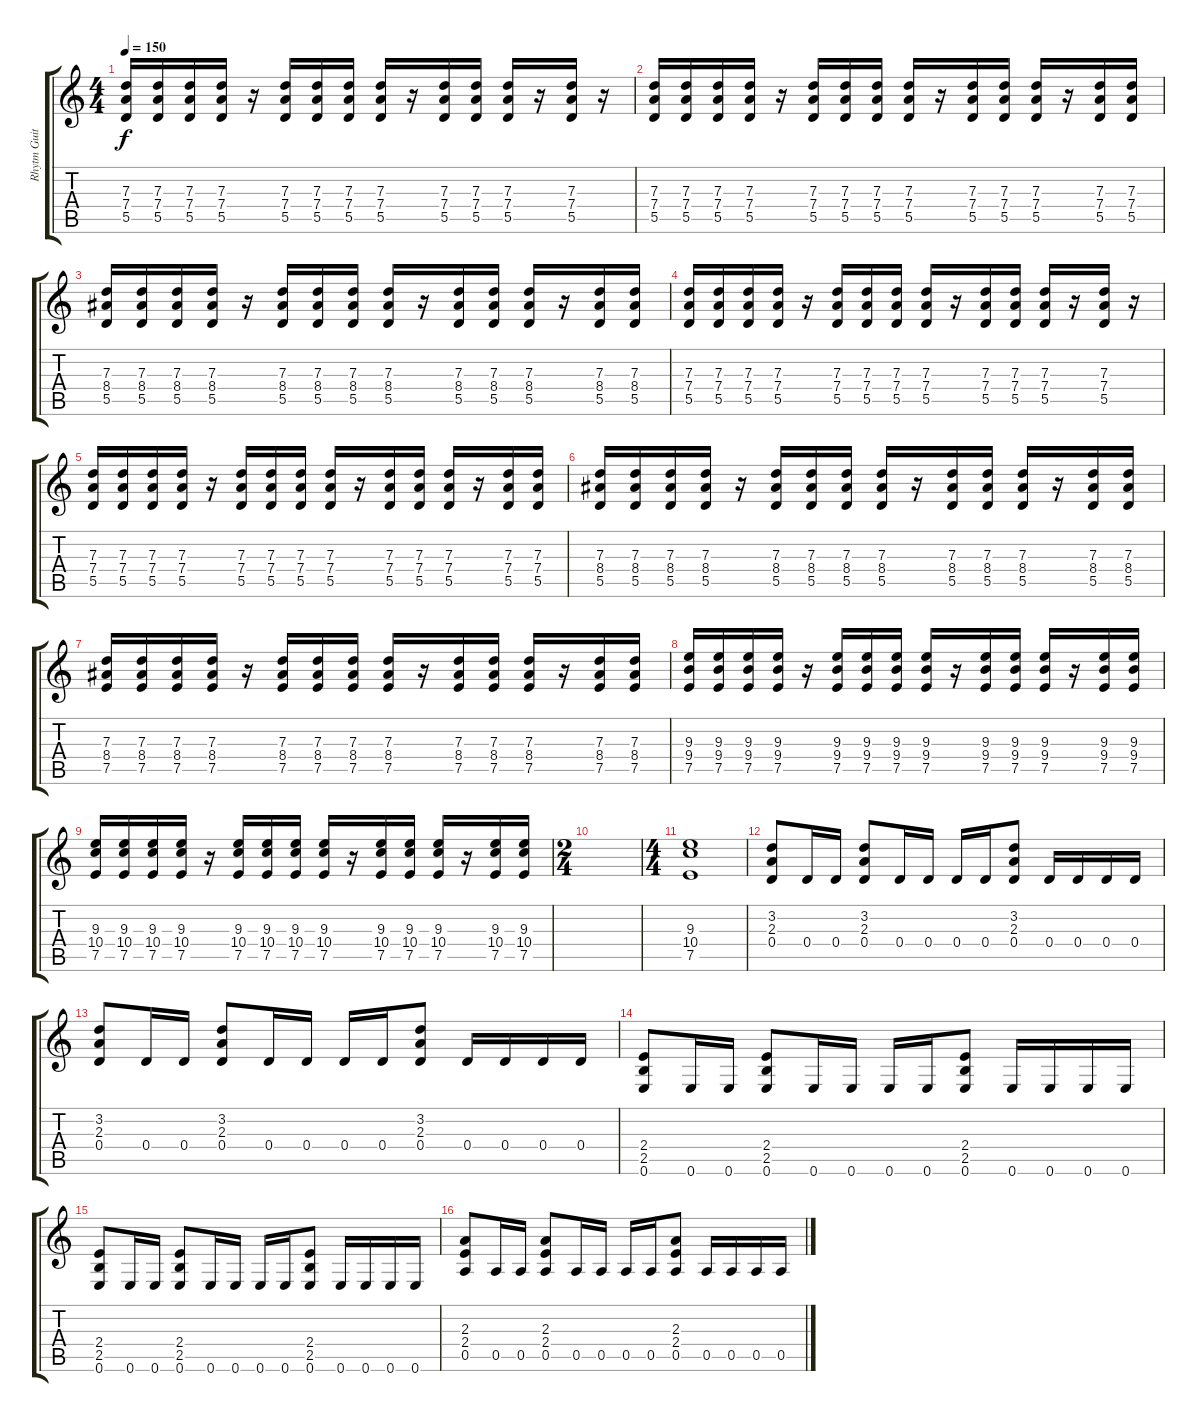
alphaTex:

\track ("Rhytm Guitar" "Rhytm Guit") {instrument overdrivenguitar}
\staff {score tabs}
\tuning (E4 B3 G3 D3 A2 E2) {hide}
\ts (4 4)
\tempo 150
\clef g2
\ks c
(7.3 7.4 5.5).16{dy f instrument overdrivenguitar} (7.3 7.4 5.5).16 (7.3 7.4 5.5).16 (7.3 7.4 5.5).16 r.16 (7.3 7.4 5.5).16 (7.3 7.4 5.5).16 (7.3 7.4 5.5).16 (7.3 7.4 5.5).16 r.16 (7.3 7.4 5.5).16 (7.3 7.4 5.5).16 (7.3 7.4 5.5).16 r.16 (7.3 7.4 5.5).16 r.16 |
(7.3 7.4 5.5).16 (7.3 7.4 5.5).16 (7.3 7.4 5.5).16 (7.3 7.4 5.5).16 r.16 (7.3 7.4 5.5).16 (7.3 7.4 5.5).16 (7.3 7.4 5.5).16 (7.3 7.4 5.5).16 r.16 (7.3 7.4 5.5).16 (7.3 7.4 5.5).16 (7.3 7.4 5.5).16 r.16 (7.3 7.4 5.5).16 (7.3 7.4 5.5).16 |
(7.3 8.4 5.5).16 (7.3 8.4 5.5).16 (7.3 8.4 5.5).16 (7.3 8.4 5.5).16 r.16 (7.3 8.4 5.5).16 (7.3 8.4 5.5).16 (7.3 8.4 5.5).16 (7.3 8.4 5.5).16 r.16 (7.3 8.4 5.5).16 (7.3 8.4 5.5).16 (7.3 8.4 5.5).16 r.16 (7.3 8.4 5.5).16 (7.3 8.4 5.5).16 |
(7.3 7.4 5.5).16 (7.3 7.4 5.5).16 (7.3 7.4 5.5).16 (7.3 7.4 5.5).16 r.16 (7.3 7.4 5.5).16 (7.3 7.4 5.5).16 (7.3 7.4 5.5).16 (7.3 7.4 5.5).16 r.16 (7.3 7.4 5.5).16 (7.3 7.4 5.5).16 (7.3 7.4 5.5).16 r.16 (7.3 7.4 5.5).16 r.16 |
(7.3 7.4 5.5).16 (7.3 7.4 5.5).16 (7.3 7.4 5.5).16 (7.3 7.4 5.5).16 r.16 (7.3 7.4 5.5).16 (7.3 7.4 5.5).16 (7.3 7.4 5.5).16 (7.3 7.4 5.5).16 r.16 (7.3 7.4 5.5).16 (7.3 7.4 5.5).16 (7.3 7.4 5.5).16 r.16 (7.3 7.4 5.5).16 (7.3 7.4 5.5).16 |
(7.3 8.4 5.5).16 (7.3 8.4 5.5).16 (7.3 8.4 5.5).16 (7.3 8.4 5.5).16 r.16 (7.3 8.4 5.5).16 (7.3 8.4 5.5).16 (7.3 8.4 5.5).16 (7.3 8.4 5.5).16 r.16 (7.3 8.4 5.5).16 (7.3 8.4 5.5).16 (7.3 8.4 5.5).16 r.16 (7.3 8.4 5.5).16 (7.3 8.4 5.5).16 |
(7.3 8.4 7.5).16 (7.3 8.4 7.5).16 (7.3 8.4 7.5).16 (7.3 8.4 7.5).16 r.16 (7.3 8.4 7.5).16 (7.3 8.4 7.5).16 (7.3 8.4 7.5).16 (7.3 8.4 7.5).16 r.16 (7.3 8.4 7.5).16 (7.3 8.4 7.5).16 (7.3 8.4 7.5).16 r.16 (7.3 8.4 7.5).16 (7.3 8.4 7.5).16 |
(9.3 9.4 7.5).16 (9.3 9.4 7.5).16 (9.3 9.4 7.5).16 (9.3 9.4 7.5).16 r.16 (9.3 9.4 7.5).16 (9.3 9.4 7.5).16 (9.3 9.4 7.5).16 (9.3 9.4 7.5).16 r.16 (9.3 9.4 7.5).16 (9.3 9.4 7.5).16 (9.3 9.4 7.5).16 r.16 (9.3 9.4 7.5).16 (9.3 9.4 7.5).16 |
(9.3 10.4 7.5).16 (9.3 10.4 7.5).16 (9.3 10.4 7.5).16 (9.3 10.4 7.5).16 r.16 (9.3 10.4 7.5).16 (9.3 10.4 7.5).16 (9.3 10.4 7.5).16 (9.3 10.4 7.5).16 r.16 (9.3 10.4 7.5).16 (9.3 10.4 7.5).16 (9.3 10.4 7.5).16 r.16 (9.3 10.4 7.5).16 (9.3 10.4 7.5).16 |
\ts (2 4)
|
\ts (4 4)
(9.3 10.4 7.5).1 |
(3.2 2.3 0.4).8 0.4.16 0.4.16 (3.2 2.3 0.4).8 0.4.16 0.4.16 0.4.16 0.4.16 (3.2 2.3 0.4).8 0.4.16 0.4.16 0.4.16 0.4.16 |
(3.2 2.3 0.4).8 0.4.16 0.4.16 (3.2 2.3 0.4).8 0.4.16 0.4.16 0.4.16 0.4.16 (3.2 2.3 0.4).8 0.4.16 0.4.16 0.4.16 0.4.16 |
(2.4 2.5 0.6).8 0.6.16 0.6.16 (2.4 2.5 0.6).8 0.6.16 0.6.16 0.6.16 0.6.16 (2.4 2.5 0.6).8 0.6.16 0.6.16 0.6.16 0.6.16 |
(2.4 2.5 0.6).8 0.6.16 0.6.16 (2.4 2.5 0.6).8 0.6.16 0.6.16 0.6.16 0.6.16 (2.4 2.5 0.6).8 0.6.16 0.6.16 0.6.16 0.6.16 |
(2.3 2.4 0.5).8 0.5.16 0.5.16 (2.3 2.4 0.5).8 0.5.16 0.5.16 0.5.16 0.5.16 (2.3 2.4 0.5).8 0.5.16 0.5.16 0.5.16 0.5.16
